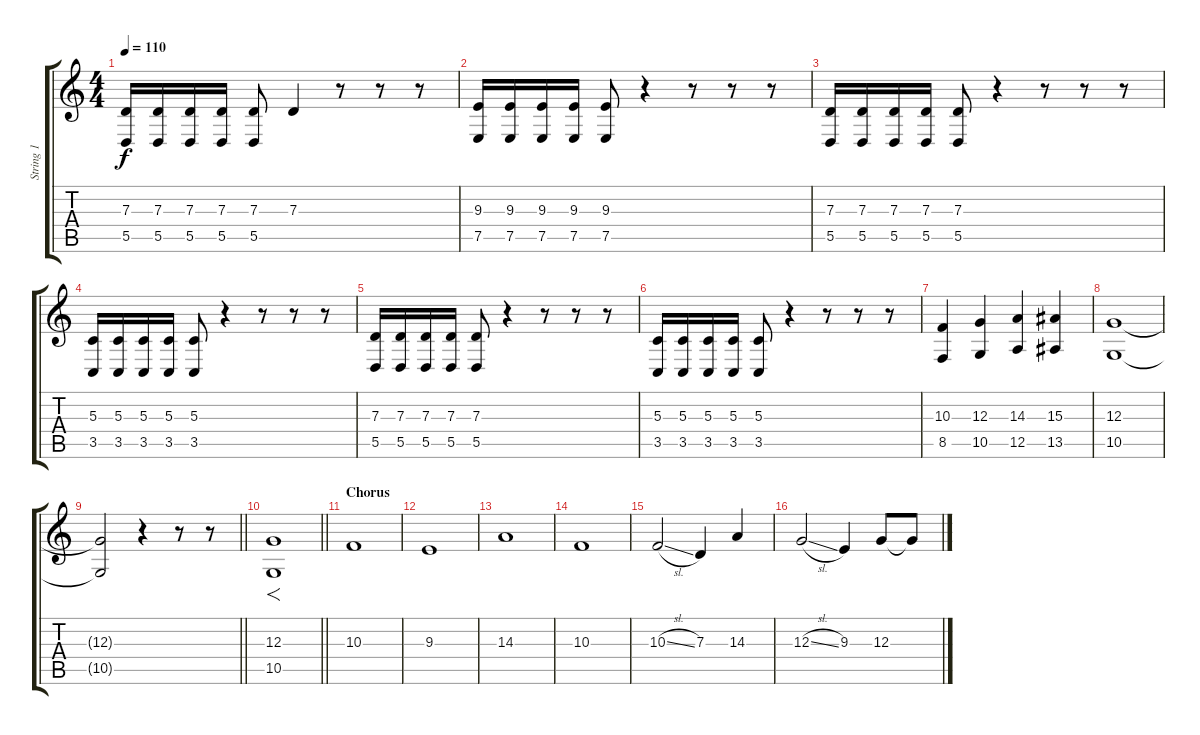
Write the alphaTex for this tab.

\track ("String 1" "String 1") {instrument stringensemble1}
\staff {score tabs}
\tuning (E4 B3 G3 D3 A2 D2) {hide}
\ts (4 4)
\tempo 110
\clef g2
\ks c
(7.3 5.5).16{dy f} (7.3 5.5).16 (7.3 5.5).16 (7.3 5.5).16 (7.3 5.5).8 7.3.4 r.8 r.8 r.8 |
(9.3 7.5).16 (9.3 7.5).16 (9.3 7.5).16 (9.3 7.5).16 (9.3 7.5).8 r.4 r.8 r.8 r.8 |
(7.3 5.5).16 (7.3 5.5).16 (7.3 5.5).16 (7.3 5.5).16 (7.3 5.5).8 r.4 r.8 r.8 r.8 |
(5.3 3.5).16 (5.3 3.5).16 (5.3 3.5).16 (5.3 3.5).16 (5.3 3.5).8 r.4 r.8 r.8 r.8 |
(7.3 5.5).16 (7.3 5.5).16 (7.3 5.5).16 (7.3 5.5).16 (7.3 5.5).8 r.4 r.8 r.8 r.8 |
(5.3 3.5).16 (5.3 3.5).16 (5.3 3.5).16 (5.3 3.5).16 (5.3 3.5).8 r.4 r.8 r.8 r.8 |
(10.3 8.5).4 (12.3 10.5).4 (14.3 12.5).4 (15.3 13.5).4 |
(12.3 10.5).1{volume 1} |
\barLineRight lightlight
(12.3{t} 10.5{t}).2 r.4 r.8 r.8{volume 14} |
\barLineRight lightlight
(12.3 10.5).1{f} |
\section ("" "Chorus")
10.3.1 |
9.3.1 |
14.3.1 |
10.3.1 |
10.3{sl}.2 7.3.4 14.3.4 |
12.3{sl}.2 9.3.4 12.3.8 12.3{t}.8
